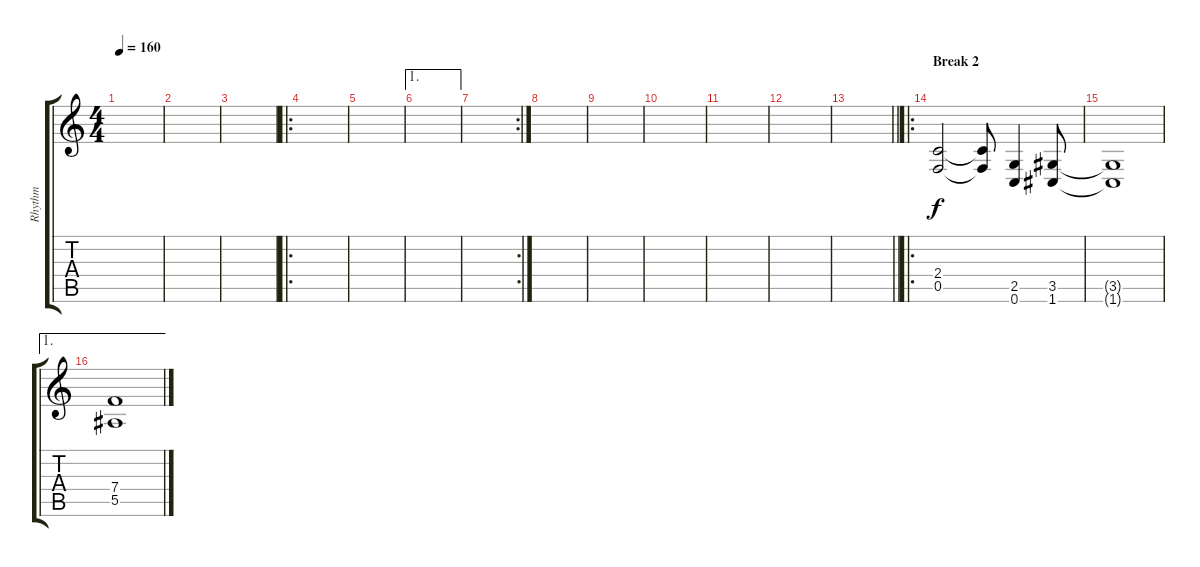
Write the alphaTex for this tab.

\track ("Rhythm" "Rhythm") {instrument distortionguitar}
\staff {score tabs}
\tuning (C4 G3 Eb3 Bb2 F2 C2) {hide}
\ts (4 4)
\tempo 160
\clef g2
\ks c
|
|
|
\ro
|
|
\ae 1
|
\rc 2
|
|
|
|
|
|
\barLineRight lightlight
|
\ro
\section ("" "Break 2")
(2.4 0.5).2 (2.4{t} 0.5{t}).8 (2.5 0.6).4 (3.5 1.6).8 |
(3.5{t} 1.6{t}).1 |
\ae 1
(7.4 5.5).1
